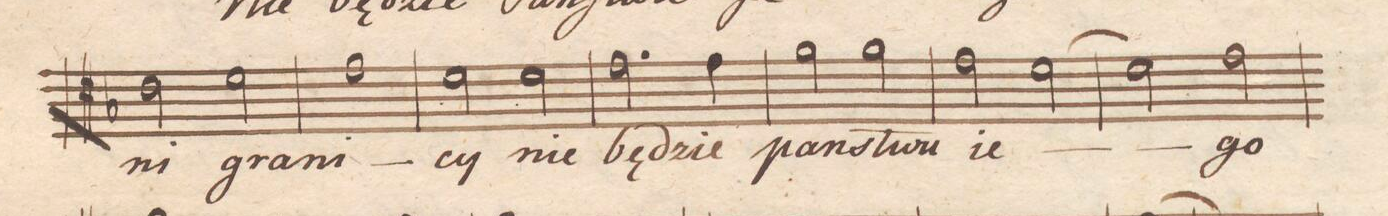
**kern	**text	**dynam
*I"Tenore	*	*
*clefC4	*	*
*k[b-]	*	*
*met(c|)	*	*
*M2/2	*	*
2c\	ni	.
2d\	gra-	.
=95	=95	=95
1e	-ni-	.
=96	=96	=96
2d\	-cy	.
2d\	nie	.
=97	=97	=97
2.e\	bę-	.
4e\	-dzie	.
=98	=98	=98
2f\	pań-	.
2f\	-stwu	.
=99	=99	=99
2e\	ie-	.
[2d\	.	.
=100	=100	=100
2d\]	.	.
2e\	-go-	.
=101	=101	=101
*-	*-	*-
